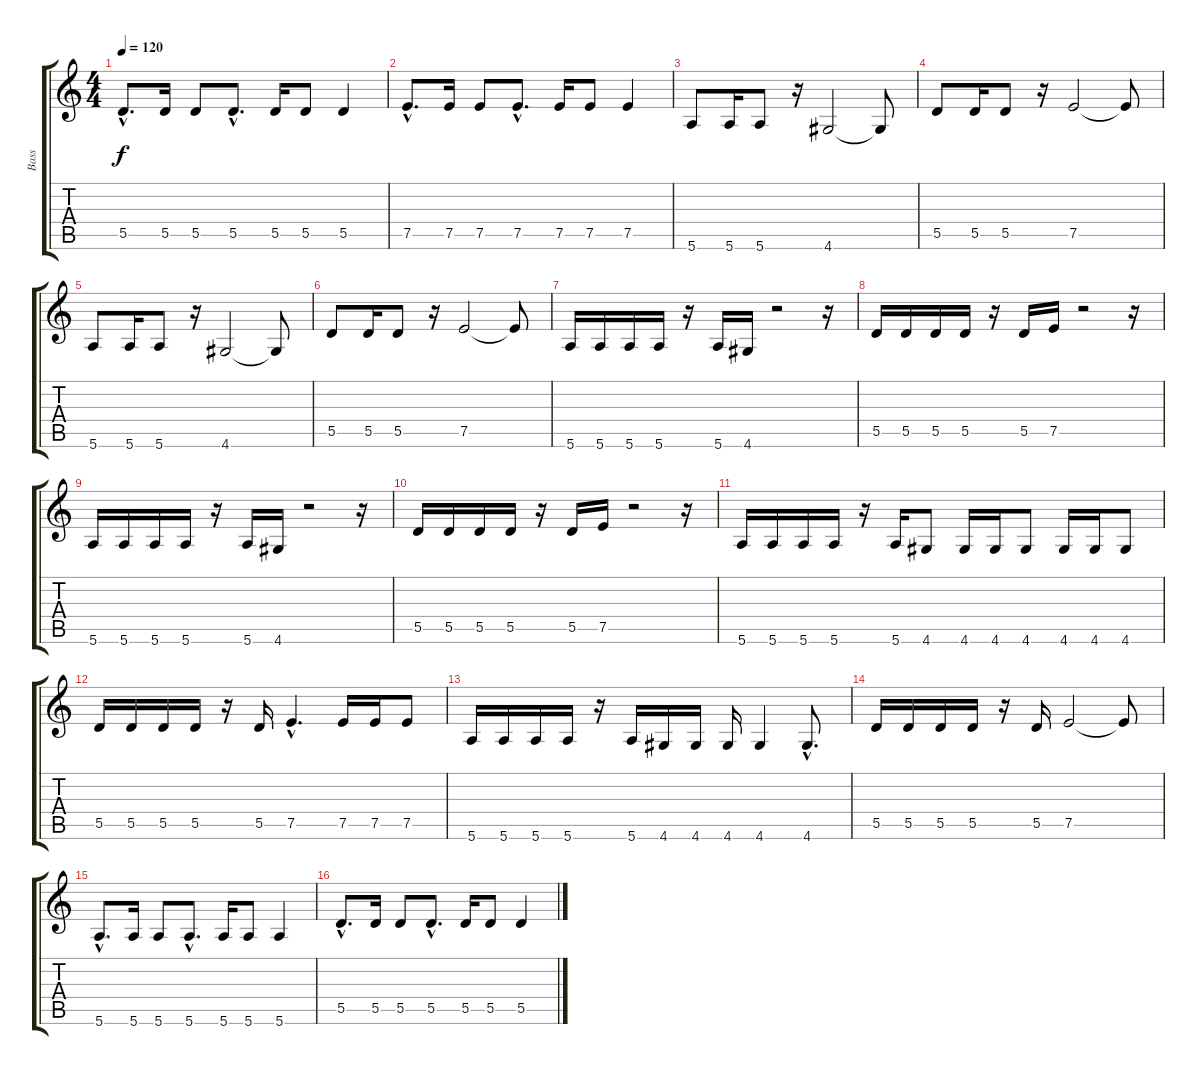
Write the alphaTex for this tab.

\track ("Bass" "Bass") {instrument electricbasspick}
\staff {score tabs}
\tuning (E4 B3 G3 D3 A2 E2) {hide}
\ts (4 4)
\tempo 120
\clef g2
\ks c
5.5{hac}.8{d dy f} 5.5.16 5.5.8 5.5{hac}.8{d} 5.5.16 5.5.8 5.5.4 |
7.5{hac}.8{d} 7.5.16 7.5.8 7.5{hac}.8{d} 7.5.16 7.5.8 7.5.4 |
5.6.8 5.6.16 5.6.8 r.16 4.6.2 4.6{t}.8 |
5.5.8 5.5.16 5.5.8 r.16 7.5.2 7.5{t}.8 |
5.6.8 5.6.16 5.6.8 r.16 4.6.2 4.6{t}.8 |
5.5.8 5.5.16 5.5.8 r.16 7.5.2 7.5{t}.8 |
5.6.16 5.6.16 5.6.16 5.6.16 r.16 5.6.16 4.6.16 r.2 r.16 |
5.5.16 5.5.16 5.5.16 5.5.16 r.16 5.5.16 7.5.16 r.2 r.16 |
5.6.16 5.6.16 5.6.16 5.6.16 r.16 5.6.16 4.6.16 r.2 r.16 |
5.5.16 5.5.16 5.5.16 5.5.16 r.16 5.5.16 7.5.16 r.2 r.16 |
5.6.16 5.6.16 5.6.16 5.6.16 r.16 5.6.16 4.6.8 4.6.16 4.6.16 4.6.8 4.6.16 4.6.16 4.6.8 |
5.5.16 5.5.16 5.5.16 5.5.16 r.16 5.5.16 7.5{hac}.4{d} 7.5.16 7.5.16 7.5.8 |
5.6.16 5.6.16 5.6.16 5.6.16 r.16 5.6.16 4.6.16 4.6.16 4.6.16 4.6.4 4.6{hac}.8{d} |
5.5.16 5.5.16 5.5.16 5.5.16 r.16 5.5.16 7.5.2 7.5{t}.8 |
5.6{hac}.8{d} 5.6.16 5.6.8 5.6{hac}.8{d} 5.6.16 5.6.8 5.6.4 |
5.5{hac}.8{d} 5.5.16 5.5.8 5.5{hac}.8{d} 5.5.16 5.5.8 5.5.4
